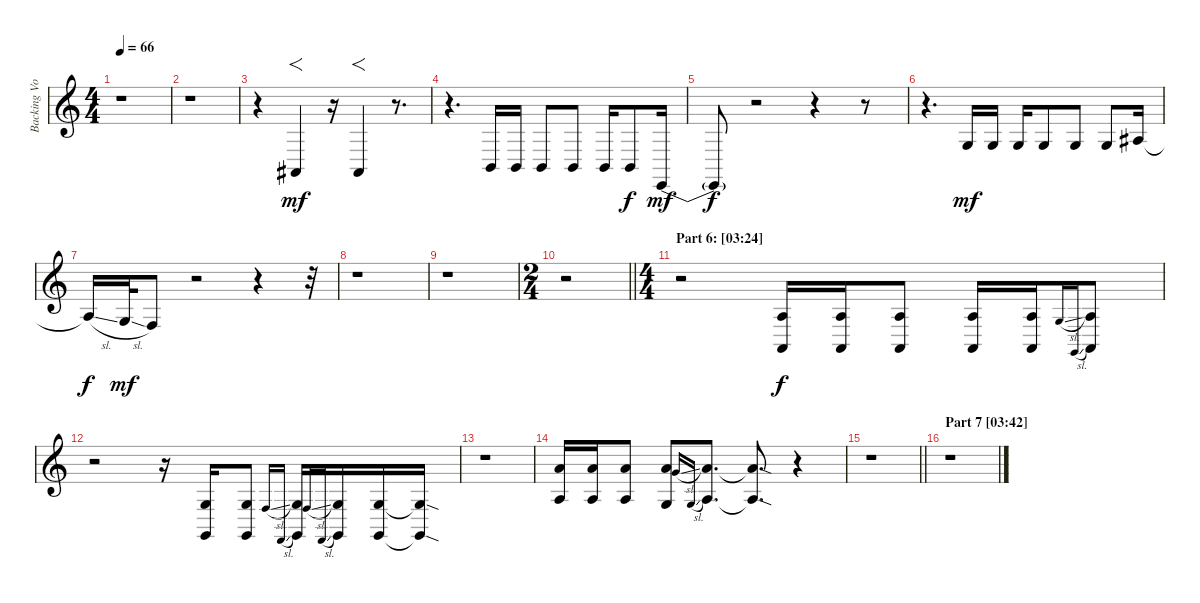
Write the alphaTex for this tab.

\track ("Backing Vocals" "Backing Vo") {instrument lead2sawtooth}
\staff {score}
\tuning (E4 B3 G3 D3 A2 E2 B1) {hide}
\ts (4 4)
\tempo 66
\clef g2
\ks c
r.1{dy f} |
r.1 |
r.4 1.5.4{f dy mf} r.16 1.5.4{f} r.8{d} |
r.4{d volume 13} 2.5.16 2.5.16 2.5.8 2.5.8 2.5.16 2.5.8{dy f} 0.6{be (bendrelease 0 0 15 2 45 2 60 0)}.16{dy mf} |
0.6{t}.8{dy f} r.2 r.4 r.8 |
r.4{d} 5.4.16{dy mf} 5.4.16 5.4.16 5.4.8 5.4.8 5.4.8 8.4.16 |
8.4{sl t}.16{dy f} 5.4{sl}.32{dy mf} 3.4.8 r.2 r.4 r.32 |
r.1 |
r.1 |
\ts (2 4)
\barLineRight lightlight
r.2 |
\ts (4 4)
\section ("" "Part 6: [03:24]")
r.2{volume 9} (7.4 0.5).16{dy f} (7.4 0.5).16 (7.4 0.5).8 (7.4 0.5).16 (7.4 0.5).16 5.4{sl}.16{gr onbeat} 3.6{sl}.16{gr onbeat} (7.4 5.6).8 |
r.2 r.16 (5.4 3.6).16 (5.4 3.6).8 3.4{sl}.16{gr onbeat} 1.6{sl}.16{gr onbeat} (5.4 3.6).16 3.4{sl}.16{gr onbeat} 1.6{sl}.16{gr onbeat} (5.4 3.6).16 (5.4 3.6).16 (5.4{sod t} 3.6{sod t}).16 |
r.1 |
(10.2 7.4).16 (10.2 7.4).16 (10.2 7.4).8 (10.2 5.4).8 8.2{sl}.16{gr onbeat} 5.4{sl}.16{gr onbeat} (10.2 7.4).8{d} (10.2{sod t} 7.4{sod t}).8{d} r.4 |
\barLineRight lightlight
r.1 |
\section ("" "Part 7 [03:42]")
r.1
